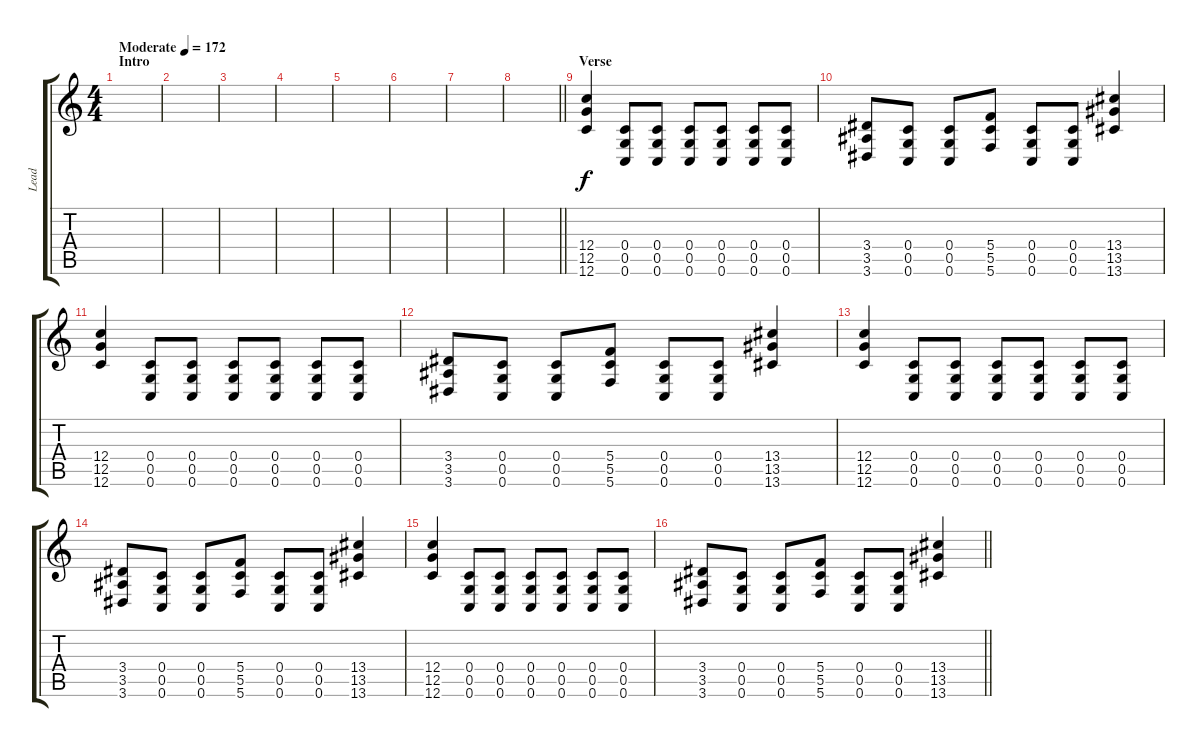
\track ("Lead" "Lead") {instrument distortionguitar}
\staff {score tabs}
\tuning (D4 A3 F3 C3 G2 C2) {hide}
\ts (4 4)
\section ("" "Intro")
\tempo (172 "Moderate")
\clef g2
\ks c
|
|
|
|
|
|
|
\barLineRight lightlight
|
\section ("" "Verse")
(12.4 12.5 12.6).4 (0.4 0.5 0.6).8 (0.4 0.5 0.6).8 (0.4 0.5 0.6).8 (0.4 0.5 0.6).8 (0.4 0.5 0.6).8 (0.4 0.5 0.6).8 |
(3.4 3.5 3.6).8 (0.4 0.5 0.6).8 (0.4 0.5 0.6).8 (5.4 5.5 5.6).8 (0.4 0.5 0.6).8 (0.4 0.5 0.6).8 (13.4 13.5 13.6).4 |
(12.4 12.5 12.6).4 (0.4 0.5 0.6).8 (0.4 0.5 0.6).8 (0.4 0.5 0.6).8 (0.4 0.5 0.6).8 (0.4 0.5 0.6).8 (0.4 0.5 0.6).8 |
(3.4 3.5 3.6).8 (0.4 0.5 0.6).8 (0.4 0.5 0.6).8 (5.4 5.5 5.6).8 (0.4 0.5 0.6).8 (0.4 0.5 0.6).8 (13.4 13.5 13.6).4 |
(12.4 12.5 12.6).4 (0.4 0.5 0.6).8 (0.4 0.5 0.6).8 (0.4 0.5 0.6).8 (0.4 0.5 0.6).8 (0.4 0.5 0.6).8 (0.4 0.5 0.6).8 |
(3.4 3.5 3.6).8 (0.4 0.5 0.6).8 (0.4 0.5 0.6).8 (5.4 5.5 5.6).8 (0.4 0.5 0.6).8 (0.4 0.5 0.6).8 (13.4 13.5 13.6).4 |
(12.4 12.5 12.6).4 (0.4 0.5 0.6).8 (0.4 0.5 0.6).8 (0.4 0.5 0.6).8 (0.4 0.5 0.6).8 (0.4 0.5 0.6).8 (0.4 0.5 0.6).8 |
\barLineRight lightlight
(3.4 3.5 3.6).8 (0.4 0.5 0.6).8 (0.4 0.5 0.6).8 (5.4 5.5 5.6).8 (0.4 0.5 0.6).8 (0.4 0.5 0.6).8 (13.4 13.5 13.6).4
